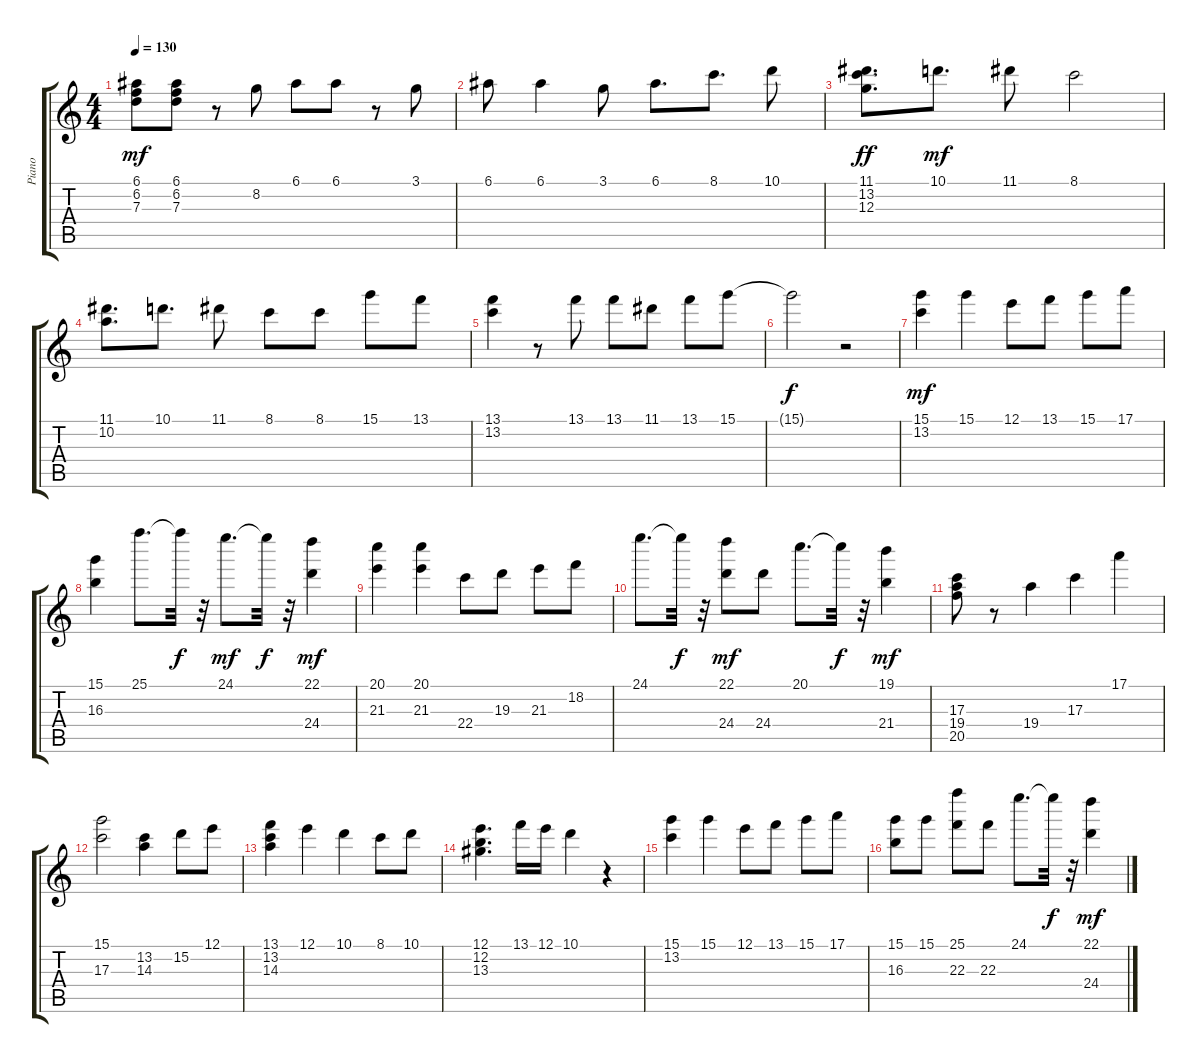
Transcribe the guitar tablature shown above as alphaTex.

\track ("Piano" "Piano") {instrument overdrivenguitar}
\staff {score tabs}
\tuning (E4 B3 G3 D3 A2 E2) {hide}
\ts (4 4)
\tempo 130
\clef g2
\ks c
(6.1 6.2 7.3).8{dy mf} (6.1 6.2 7.3).8 r.8 8.2.8 6.1.8 6.1.8 r.8 3.1.8 |
6.1.8 6.1.4 3.1.8 6.1.8{d} 8.1.8{d} 10.1.8 |
(11.1 13.2 12.3).8{d dy ff} 10.1.8{d dy mf} 11.1.8 8.1.2 |
(11.1 10.2).8{d} 10.1.8{d} 11.1.8 8.1.8 8.1.8 15.1.8 13.1.8 |
(13.1 13.2).4 r.8 13.1.8 13.1.8 11.1.8 13.1.8 15.1.8 |
15.1{t}.2{dy f} r.2 |
(15.1 13.2).4{dy mf} 15.1.4 12.1.8 13.1.8 15.1.8 17.1.8 |
(15.1 16.3).4 25.1.8{d} 25.1{t}.32{dy f} r.32 24.1.8{d dy mf} 24.1{t}.32{dy f} r.32 (22.1 24.4).4{dy mf} |
(20.1 21.3).4 (20.1 21.3).4 22.4.8 19.3.8 21.3.8 18.2.8 |
24.1.8{d} 24.1{t}.32{dy f} r.32 (22.1 24.4).8{dy mf} 24.4.8 20.1.8{d} 20.1{t}.32{dy f} r.32 (19.1 21.4).4{dy mf} |
(17.3 19.4 20.5).8 r.8 19.4.4 17.3.4 17.1.4 |
(15.1 17.3).2 (13.2 14.3).4 15.2.8 12.1.8 |
(13.1 13.2 14.3).4 12.1.4 10.1.4 8.1.8 10.1.8 |
(12.1 12.2 13.3).4{d} 13.1.16 12.1.16 10.1.4 r.4 |
(15.1 13.2).4 15.1.4 12.1.8 13.1.8 15.1.8 17.1.8 |
(15.1 16.3).8 15.1.8 (25.1 22.3).8 22.3.8 24.1.8{d} 24.1{t}.32{dy f} r.32 (22.1 24.4).4{dy mf}
